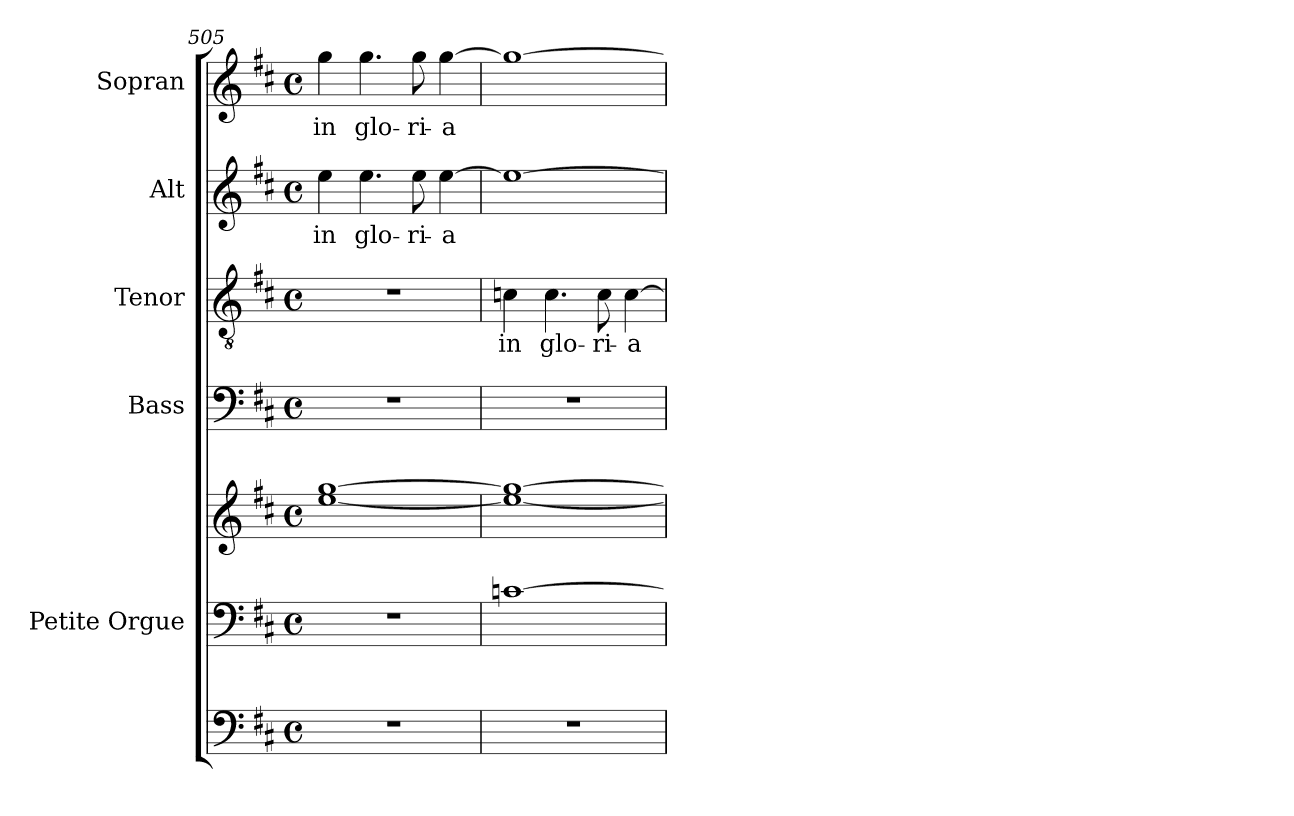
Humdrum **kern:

**kern	**kern	**kern	**kern	**kern	**text	**kern	**text	**kern	**text
*part6	*part5	*part5	*part4	*part3	*part3	*part2	*part2	*part1	*part1
*staff7	*staff6	*staff5	*staff4	*staff3	*staff3	*staff2	*staff2	*staff1	*staff1
*	*I"Petite Orgue	*	*I"Bass	*I"Tenor	*	*I"Alt	*	*I"Sopran	*
*	*I'Org. 1	*	*I'B.	*I'T.	*	*I'A.	*	*I'S.	*
*clefF4	*clefF4	*clefG2	*clefF4	*clefGv2	*	*clefG2	*	*clefG2	*
*k[f#c#]	*k[f#c#]	*k[f#c#]	*k[f#c#]	*k[f#c#]	*	*k[f#c#]	*	*k[f#c#]	*
*D:	*D:	*D:	*D:	*D:	*	*D:	*	*D:	*
*M4/4	*M4/4	*M4/4	*M4/4	*M4/4	*	*M4/4	*	*M4/4	*
*met(c)	*met(c)	*met(c)	*met(c)	*met(c)	*	*met(c)	*	*met(c)	*
=505	=505	=505	=505	=505	=505	=505	=505	=505	=505
!	!	!	!	!	!	!	!LO:LY:b	!	!LO:LY:b
1r	1r	[1ee [1gg	1r	1r	.	4ee\	in	4gg\	in
!	!	!	!	!	!	!	!LO:LY:b	!	!LO:LY:b
.	.	.	.	.	.	4.ee\	glo-	4.gg\	glo-
!	!	!	!	!	!	!	!LO:LY:b	!	!LO:LY:b
.	.	.	.	.	.	8ee\	-ri-	8gg\	-ri-
!	!	!	!	!	!	!	!LO:LY:b	!	!LO:LY:b
.	.	.	.	.	.	[4ee\	-a	[4gg\	-a
=506	=506	=506	=506	=506	=506	=506	=506	=506	=506
!	!	!	!	!	!LO:LY:b	!	!	!	!
1r	[1cn	1ee_ 1gg_	1r	4cn\	in	1ee_	.	1gg_	.
!	!	!	!	!	!LO:LY:b	!	!	!	!
.	.	.	.	4.c\	glo-	.	.	.	.
!	!	!	!	!	!LO:LY:b	!	!	!	!
.	.	.	.	8c\	-ri-	.	.	.	.
!	!	!	!	!	!LO:LY:b	!	!	!	!
.	.	.	.	[4c\	-a	.	.	.	.
=	=	=	=	=	=	=	=	=	=
*-	*-	*-	*-	*-	*-	*-	*-	*-	*-
